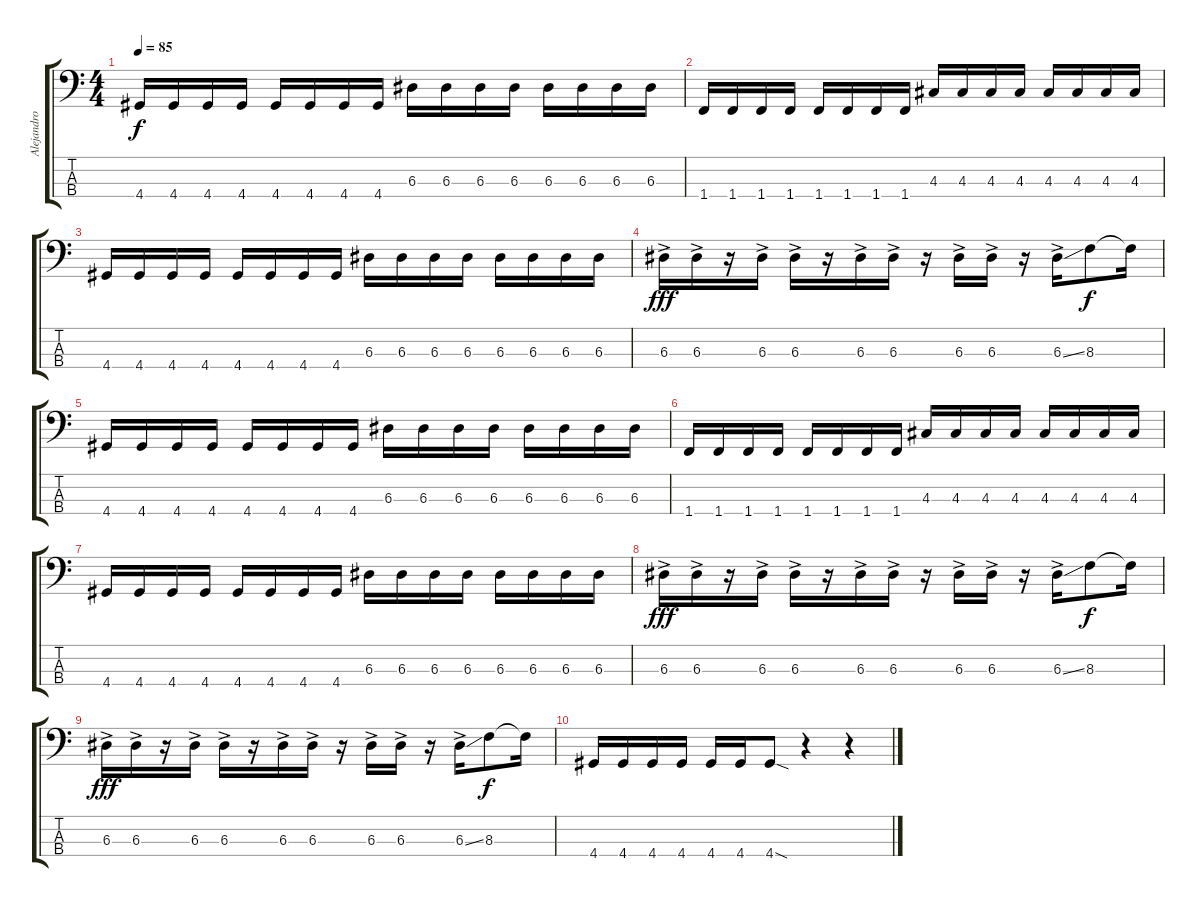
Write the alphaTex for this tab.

\track ("Alejandro (Bajo)" "Alejandro ") {instrument electricbasspick}
\staff {score tabs}
\tuning (G2 D2 A1 E1) {hide}
\ts (4 4)
\tempo 85
\clef f4
\ks c
4.4.16{dy f} 4.4.16 4.4.16 4.4.16 4.4.16 4.4.16 4.4.16 4.4.16 6.3.16 6.3.16 6.3.16 6.3.16 6.3.16 6.3.16 6.3.16 6.3.16 |
1.4.16 1.4.16 1.4.16 1.4.16 1.4.16 1.4.16 1.4.16 1.4.16 4.3.16 4.3.16 4.3.16 4.3.16 4.3.16 4.3.16 4.3.16 4.3.16 |
4.4.16 4.4.16 4.4.16 4.4.16 4.4.16 4.4.16 4.4.16 4.4.16 6.3.16 6.3.16 6.3.16 6.3.16 6.3.16 6.3.16 6.3.16 6.3.16 |
6.3{ac}.16{dy fff} 6.3{ac}.16 r.16 6.3{ac}.16 6.3{ac}.16 r.16 6.3{ac}.16 6.3{ac}.16 r.16 6.3{ac}.16 6.3{ac}.16 r.16 6.3{ss ac}.16 8.3.8{dy f} 8.3{t}.16 |
4.4.16 4.4.16 4.4.16 4.4.16 4.4.16 4.4.16 4.4.16 4.4.16 6.3.16 6.3.16 6.3.16 6.3.16 6.3.16 6.3.16 6.3.16 6.3.16 |
1.4.16 1.4.16 1.4.16 1.4.16 1.4.16 1.4.16 1.4.16 1.4.16 4.3.16 4.3.16 4.3.16 4.3.16 4.3.16 4.3.16 4.3.16 4.3.16 |
4.4.16 4.4.16 4.4.16 4.4.16 4.4.16 4.4.16 4.4.16 4.4.16 6.3.16 6.3.16 6.3.16 6.3.16 6.3.16 6.3.16 6.3.16 6.3.16 |
6.3{ac}.16{dy fff} 6.3{ac}.16 r.16 6.3{ac}.16 6.3{ac}.16 r.16 6.3{ac}.16 6.3{ac}.16 r.16 6.3{ac}.16 6.3{ac}.16 r.16 6.3{ss ac}.16 8.3.8{dy f} 8.3{t}.16 |
6.3{ac}.16{dy fff} 6.3{ac}.16 r.16 6.3{ac}.16 6.3{ac}.16 r.16 6.3{ac}.16 6.3{ac}.16 r.16 6.3{ac}.16 6.3{ac}.16 r.16 6.3{ss ac}.16 8.3.8{dy f} 8.3{t}.16 |
4.4.16 4.4.16 4.4.16 4.4.16 4.4.16 4.4.16 4.4{sod}.8 r.4 r.4
